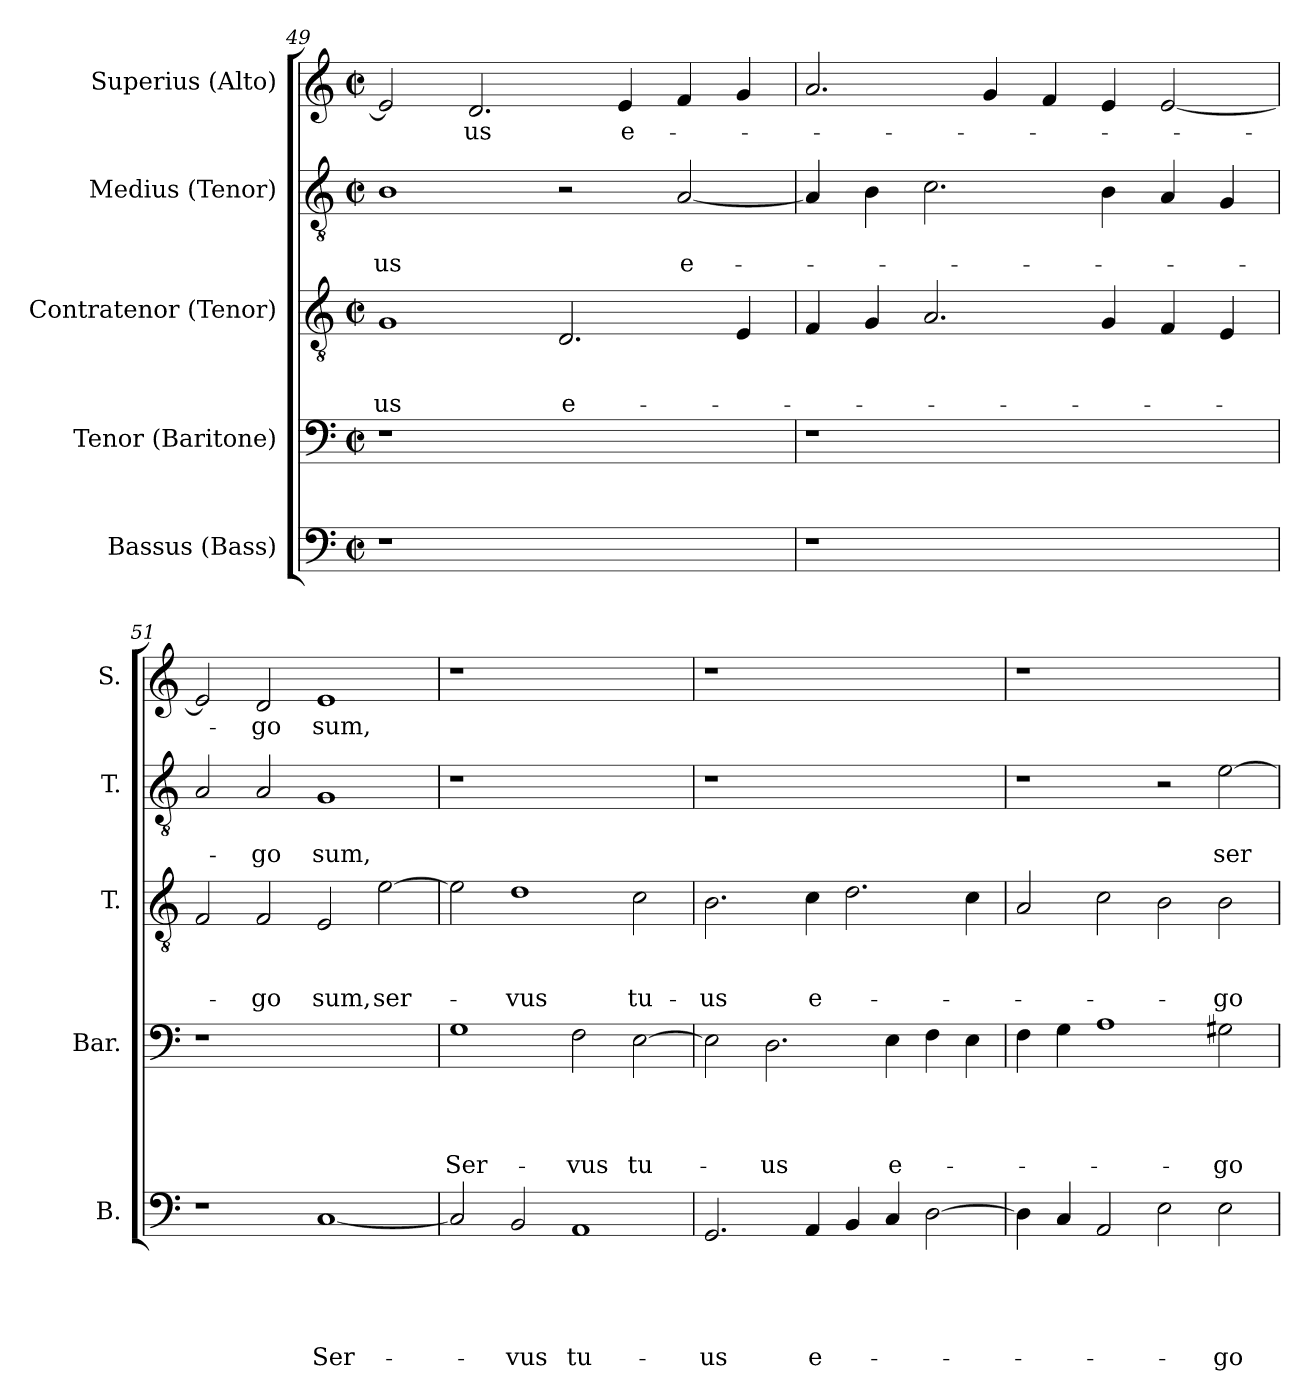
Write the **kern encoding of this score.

**kern	**text	**text	**text	**text	**text	**kern	**text	**text	**text	**text	**kern	**text	**text	**text	**kern	**text	**text	**kern	**text
*part5	*part5	*part5	*part5	*part5	*part5	*part4	*part4	*part4	*part4	*part4	*part3	*part3	*part3	*part3	*part2	*part2	*part2	*part1	*part1
*staff5	*staff5	*staff5	*staff5	*staff5	*staff5	*staff4	*staff4	*staff4	*staff4	*staff4	*staff3	*staff3	*staff3	*staff3	*staff2	*staff2	*staff2	*staff1	*staff1
*I"Bassus (Bass)	*	*	*	*	*	*I"Tenor (Baritone)	*	*	*	*	*I"Contratenor (Tenor)	*	*	*	*I"Medius (Tenor)	*	*	*I"Superius (Alto)	*
*I'B.	*	*	*	*	*	*I'Bar.	*	*	*	*	*I'T.	*	*	*	*I'T.	*	*	*I'S.	*
!!LO:PB:g=z
*clefF4	*	*	*	*	*	*clefF4	*	*	*	*	*clefGv2	*	*	*	*clefGv2	*	*	*clefG2	*
*k[]	*	*	*	*	*	*k[]	*	*	*	*	*k[]	*	*	*	*k[]	*	*	*k[]	*
*C:	*	*	*	*	*	*C:	*	*	*	*	*C:	*	*	*	*C:	*	*	*C:	*
*M2/2	*	*	*	*	*	*M2/2	*	*	*	*	*M2/2	*	*	*	*M2/2	*	*	*M2/2	*
*met(c|)	*	*	*	*	*	*met(c|)	*	*	*	*	*met(c|)	*	*	*	*met(c|)	*	*	*met(c|)	*
=49	=49	=49	=49	=49	=49	=49	=49	=49	=49	=49	=49	=49	=49	=49	=49	=49	=49	=49	=49
!LO:N:vis=1	!	!	!	!	!	!LO:N:vis=1	!	!	!	!	!	!	!	!LO:LY:b	!	!	!LO:LY:b	!	!
1r	.	.	.	.	.	1r	.	.	.	.	1G	.	.	-us	1B	.	-us	2e/]	.
!	!	!	!	!	!	!	!	!	!	!	!	!	!	!	!	!	!	!	!LO:LY:b
.	.	.	.	.	.	.	.	.	.	.	.	.	.	.	.	.	.	2.d/	-us
!	!	!	!	!	!	!	!	!	!	!	!	!	!	!LO:LY:b:rj	!	!	!	!	!
1ryy	.	.	.	.	.	1ryy	.	.	.	.	2.D/	.	.	e-	2r	.	.	.	.
!	!	!	!	!	!	!	!	!	!	!	!	!	!	!	!	!	!	!	!LO:LY:b
.	.	.	.	.	.	.	.	.	.	.	.	.	.	.	.	.	.	4e/	e-
!	!	!	!	!	!	!	!	!	!	!	!	!	!	!	!	!	!LO:LY:b:rj	!	!
.	.	.	.	.	.	.	.	.	.	.	.	.	.	.	[<2A/	.	e-	4f/	.
.	.	.	.	.	.	.	.	.	.	.	4E/	.	.	.	.	.	.	4g/	.
=50	=50	=50	=50	=50	=50	=50	=50	=50	=50	=50	=50	=50	=50	=50	=50	=50	=50	=50	=50
!LO:N:vis=1	!	!	!	!	!	!LO:N:vis=1	!	!	!	!	!	!	!	!	!	!	!	!	!
1r	.	.	.	.	.	1r	.	.	.	.	4F/	.	.	.	4A/]	.	.	2.a/	.
.	.	.	.	.	.	.	.	.	.	.	4G/	.	.	.	4B\	.	.	.	.
.	.	.	.	.	.	.	.	.	.	.	2.A/	.	.	.	2.c\	.	.	.	.
.	.	.	.	.	.	.	.	.	.	.	.	.	.	.	.	.	.	4g/	.
1ryy	.	.	.	.	.	1ryy	.	.	.	.	.	.	.	.	.	.	.	4f/	.
.	.	.	.	.	.	.	.	.	.	.	4G/	.	.	.	4B\	.	.	4e/	.
.	.	.	.	.	.	.	.	.	.	.	4F/	.	.	.	4A/	.	.	[<2e/	.
.	.	.	.	.	.	.	.	.	.	.	4E/	.	.	.	4G/	.	.	.	.
=51	=51	=51	=51	=51	=51	=51	=51	=51	=51	=51	=51	=51	=51	=51	=51	=51	=51	=51	=51
!	!	!	!	!	!	!LO:N:vis=1	!	!	!	!	!	!	!	!	!	!	!	!	!
1r	.	.	.	.	.	1r	.	.	.	.	2F/	.	.	.	2A/	.	.	2e/]	.
!	!	!	!	!	!	!	!	!	!	!	!	!	!	!LO:LY:b	!	!	!LO:LY:b	!	!LO:LY:b
.	.	.	.	.	.	.	.	.	.	.	2F/	.	.	-go	2A/	.	-go	2d/	-go
!	!	!	!	!	!LO:LY:b	!	!	!	!	!	!	!	!	!LO:LY:b	!	!	!LO:LY:b	!	!LO:LY:b
[<1C	.	.	.	.	Ser-	1ryy	.	.	.	.	2E/	.	.	sum,	1G	.	sum,	1e	sum,
!	!	!	!	!	!	!	!	!	!	!	!	!	!	!LO:LY:b	!	!	!	!	!
.	.	.	.	.	.	.	.	.	.	.	[>2e\	.	.	ser-	.	.	.	.	.
=52	=52	=52	=52	=52	=52	=52	=52	=52	=52	=52	=52	=52	=52	=52	=52	=52	=52	=52	=52
!	!	!	!	!	!	!	!	!	!	!LO:LY:b	!	!	!	!	!LO:N:vis=1	!	!	!LO:N:vis=1	!
2C/]	.	.	.	.	.	1G	.	.	.	Ser-	2e\]	.	.	.	1r	.	.	1r	.
!	!	!	!	!	!LO:LY:b	!	!	!	!	!	!	!	!	!LO:LY:b	!	!	!	!	!
2BB/	.	.	.	.	-vus	.	.	.	.	.	1d	.	.	-vus	.	.	.	.	.
!	!	!	!	!	!LO:LY:b	!	!	!	!	!LO:LY:b	!	!	!	!	!	!	!	!	!
1AA	.	.	.	.	tu-	2F\	.	.	.	-vus	.	.	.	.	1ryy	.	.	1ryy	.
!	!	!	!	!	!	!	!	!	!	!LO:LY:b	!	!	!	!LO:LY:b	!	!	!	!	!
.	.	.	.	.	.	[<2E\	.	.	.	tu-	2c\	.	.	tu-	.	.	.	.	.
!!LO:LB:g=z
=53	=53	=53	=53	=53	=53	=53	=53	=53	=53	=53	=53	=53	=53	=53	=53	=53	=53	=53	=53
!	!	!	!	!	!LO:LY:b	!	!	!	!	!	!	!	!	!LO:LY:b	!LO:N:vis=1	!	!	!LO:N:vis=1	!
2.GG/	.	.	.	.	-us	2E\]	.	.	.	.	2.B\	.	.	-us	1r	.	.	1r	.
!	!	!	!	!	!	!	!	!	!	!LO:LY:b	!	!	!	!	!	!	!	!	!
.	.	.	.	.	.	2.D\	.	.	.	-us	.	.	.	.	.	.	.	.	.
!	!	!	!	!	!LO:LY:b	!	!	!	!	!	!	!	!	!LO:LY:b:rj	!	!	!	!	!
4AA/	.	.	.	.	e-	.	.	.	.	.	4c\	.	.	e-	.	.	.	.	.
4BB/	.	.	.	.	.	.	.	.	.	.	2.d\	.	.	.	1ryy	.	.	1ryy	.
!	!	!	!	!	!	!	!	!	!	!LO:LY:b	!	!	!	!	!	!	!	!	!
4C/	.	.	.	.	.	4E\	.	.	.	e-	.	.	.	.	.	.	.	.	.
[>2D\	.	.	.	.	.	4F\	.	.	.	.	.	.	.	.	.	.	.	.	.
.	.	.	.	.	.	4E\	.	.	.	.	4c\	.	.	.	.	.	.	.	.
=54	=54	=54	=54	=54	=54	=54	=54	=54	=54	=54	=54	=54	=54	=54	=54	=54	=54	=54	=54
!	!	!	!	!	!	!	!	!	!	!	!	!	!	!	!	!	!	!LO:N:vis=1	!
4D\]	.	.	.	.	.	4F\	.	.	.	.	2A/	.	.	.	1r	.	.	1r	.
4C/	.	.	.	.	.	4G\	.	.	.	.	.	.	.	.	.	.	.	.	.
2AA/	.	.	.	.	.	1A	.	.	.	.	2c\	.	.	.	.	.	.	.	.
2E\	.	.	.	.	.	.	.	.	.	.	2B\	.	.	.	2r	.	.	1ryy	.
!	!	!	!	!	!LO:LY:b	!	!	!	!	!LO:LY:b	!	!	!	!LO:LY:b	!	!	!LO:LY:b	!	!
2E\	.	.	.	.	-go	2G#X\	.	.	.	-go	2B\	.	.	-go	[>2e\	.	ser-	.	.
=	=	=	=	=	=	=	=	=	=	=	=	=	=	=	=	=	=	=	=
*-	*-	*-	*-	*-	*-	*-	*-	*-	*-	*-	*-	*-	*-	*-	*-	*-	*-	*-	*-
